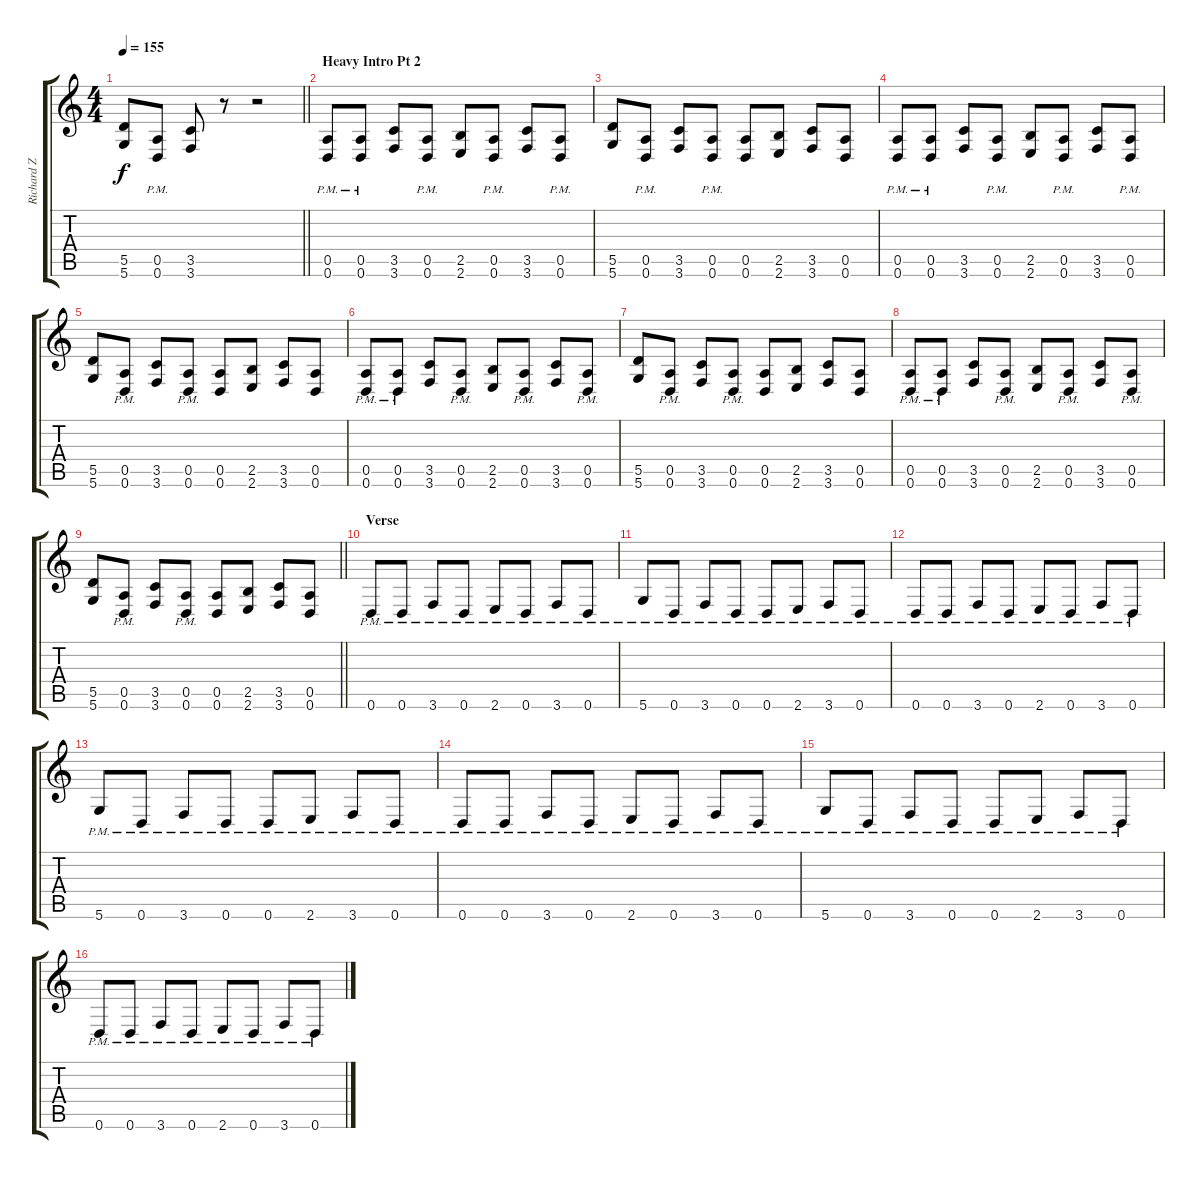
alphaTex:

\track ("Richard Z Kruspe" "Richard Z ") {instrument overdrivenguitar}
\staff {score tabs}
\tuning (E4 B3 G3 D3 A2 D2) {hide}
\ts (4 4)
\tempo 155
\clef g2
\barLineRight lightlight
\ks c
(5.5 5.6).8{dy f} (0.5{pm} 0.6{pm}).8 (3.5 3.6).8 r.8 r.2 |
\section ("" "Heavy Intro Pt 2")
(0.5{pm} 0.6{pm}).8 (0.5{pm} 0.6{pm}).8 (3.5 3.6).8 (0.5{pm} 0.6{pm}).8 (2.5 2.6).8 (0.5{pm} 0.6{pm}).8 (3.5 3.6).8 (0.5{pm} 0.6{pm}).8 |
(5.5 5.6).8 (0.5{pm} 0.6{pm}).8 (3.5 3.6).8 (0.5{pm} 0.6{pm}).8 (0.5 0.6).8 (2.5 2.6).8 (3.5 3.6).8 (0.5 0.6).8 |
(0.5{pm} 0.6{pm}).8 (0.5{pm} 0.6{pm}).8 (3.5 3.6).8 (0.5{pm} 0.6{pm}).8 (2.5 2.6).8 (0.5{pm} 0.6{pm}).8 (3.5 3.6).8 (0.5{pm} 0.6{pm}).8 |
(5.5 5.6).8 (0.5{pm} 0.6{pm}).8 (3.5 3.6).8 (0.5{pm} 0.6{pm}).8 (0.5 0.6).8 (2.5 2.6).8 (3.5 3.6).8 (0.5 0.6).8 |
(0.5{pm} 0.6{pm}).8 (0.5{pm} 0.6{pm}).8 (3.5 3.6).8 (0.5{pm} 0.6{pm}).8 (2.5 2.6).8 (0.5{pm} 0.6{pm}).8 (3.5 3.6).8 (0.5{pm} 0.6{pm}).8 |
(5.5 5.6).8 (0.5{pm} 0.6{pm}).8 (3.5 3.6).8 (0.5{pm} 0.6{pm}).8 (0.5 0.6).8 (2.5 2.6).8 (3.5 3.6).8 (0.5 0.6).8 |
(0.5{pm} 0.6{pm}).8 (0.5{pm} 0.6{pm}).8 (3.5 3.6).8 (0.5{pm} 0.6{pm}).8 (2.5 2.6).8 (0.5{pm} 0.6{pm}).8 (3.5 3.6).8 (0.5{pm} 0.6{pm}).8 |
\barLineRight lightlight
(5.5 5.6).8 (0.5{pm} 0.6{pm}).8 (3.5 3.6).8 (0.5{pm} 0.6{pm}).8 (0.5 0.6).8 (2.5 2.6).8 (3.5 3.6).8 (0.5 0.6).8 |
\section ("" "Verse")
0.6{pm}.8 0.6{pm}.8 3.6{pm}.8 0.6{pm}.8 2.6{pm}.8 0.6{pm}.8 3.6{pm}.8 0.6{pm}.8 |
5.6{pm}.8 0.6{pm}.8 3.6{pm}.8 0.6{pm}.8 0.6{pm}.8 2.6{pm}.8 3.6{pm}.8 0.6{pm}.8 |
0.6{pm}.8 0.6{pm}.8 3.6{pm}.8 0.6{pm}.8 2.6{pm}.8 0.6{pm}.8 3.6{pm}.8 0.6{pm}.8 |
5.6{pm}.8 0.6{pm}.8 3.6{pm}.8 0.6{pm}.8 0.6{pm}.8 2.6{pm}.8 3.6{pm}.8 0.6{pm}.8 |
0.6{pm}.8 0.6{pm}.8 3.6{pm}.8 0.6{pm}.8 2.6{pm}.8 0.6{pm}.8 3.6{pm}.8 0.6{pm}.8 |
5.6{pm}.8 0.6{pm}.8 3.6{pm}.8 0.6{pm}.8 0.6{pm}.8 2.6{pm}.8 3.6{pm}.8 0.6{pm}.8 |
0.6{pm}.8 0.6{pm}.8 3.6{pm}.8 0.6{pm}.8 2.6{pm}.8 0.6{pm}.8 3.6{pm}.8 0.6{pm}.8
